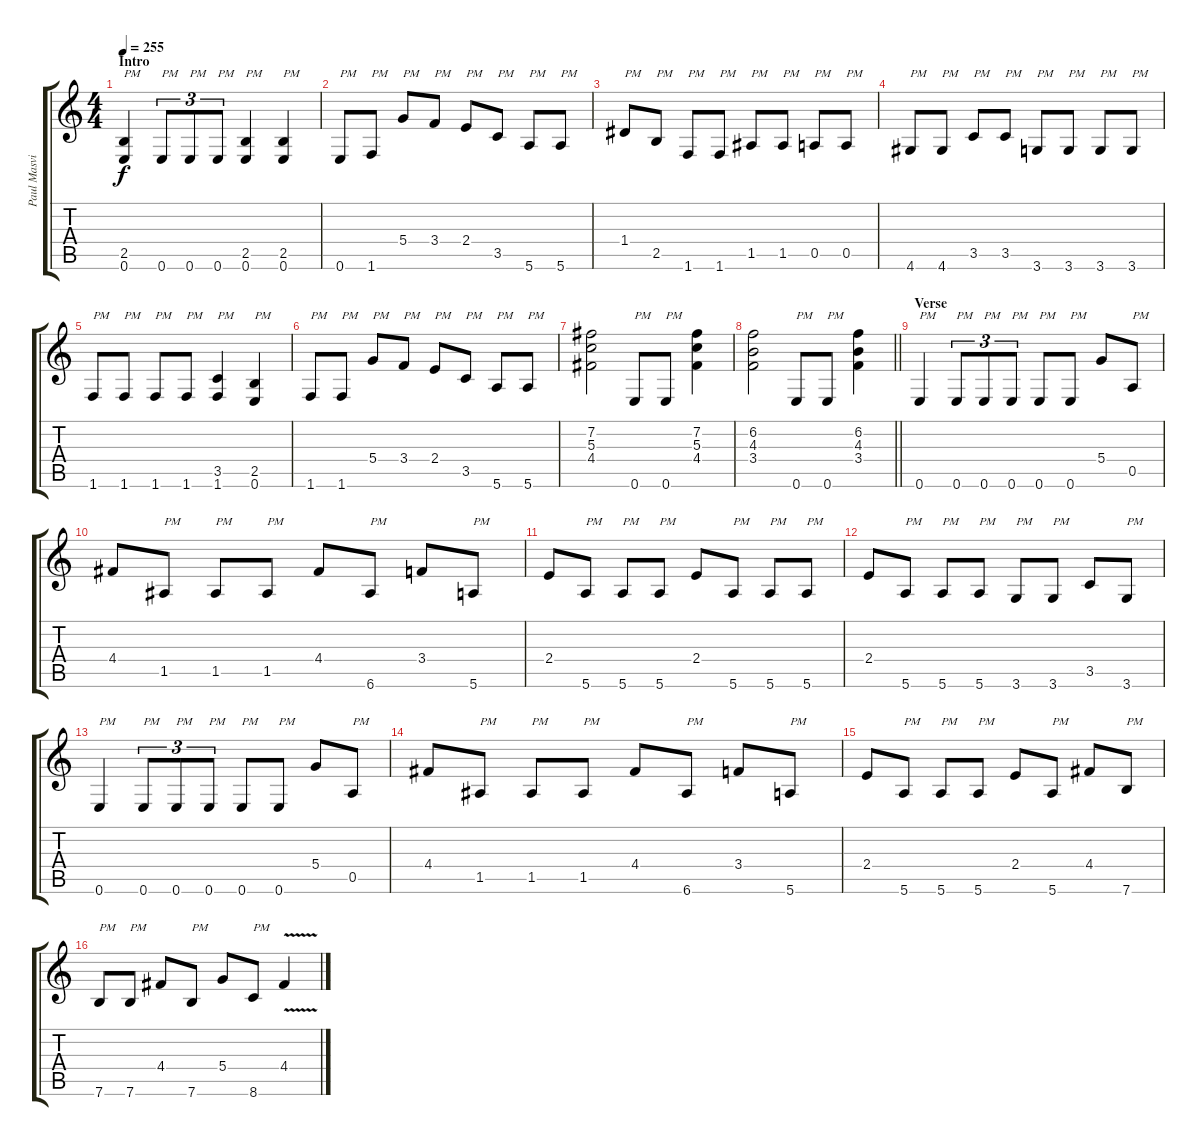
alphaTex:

\track ("Paul Masvidal - Guitar" "Paul Masvi") {instrument distortionguitar}
\staff {score tabs}
\tuning (E4 B3 G3 D3 A2 E2) {hide}
\ts (4 4)
\section ("" "Intro")
\tempo 255
\clef g2
\ks c
(2.5 0.6).4{txt "PM" dy f instrument distortionguitar} 0.6.8{tu (3 2) txt "PM"} 0.6.8{tu (3 2) txt "PM"} 0.6.8{tu (3 2) txt "PM"} (2.5 0.6).4{txt "PM"} (2.5 0.6).4{txt "PM"} |
0.6.8{txt "PM"} 1.6.8{txt "PM"} 5.4.8{txt "PM"} 3.4.8{txt "PM"} 2.4.8{txt "PM"} 3.5.8{txt "PM"} 5.6.8{txt "PM"} 5.6.8{txt "PM"} |
1.4.8{txt "PM"} 2.5.8{txt "PM"} 1.6.8{txt "PM"} 1.6.8{txt "PM"} 1.5.8{txt "PM"} 1.5.8{txt "PM"} 0.5.8{txt "PM"} 0.5.8{txt "PM"} |
4.6.8{txt "PM"} 4.6.8{txt "PM"} 3.5.8{txt "PM"} 3.5.8{txt "PM"} 3.6.8{txt "PM"} 3.6.8{txt "PM"} 3.6.8{txt "PM"} 3.6.8{txt "PM"} |
1.6.8{txt "PM"} 1.6.8{txt "PM"} 1.6.8{txt "PM"} 1.6.8{txt "PM"} (3.5 1.6).4{txt "PM"} (2.5 0.6).4{txt "PM"} |
1.6.8{txt "PM"} 1.6.8{txt "PM"} 5.4.8{txt "PM"} 3.4.8{txt "PM"} 2.4.8{txt "PM"} 3.5.8{txt "PM"} 5.6.8{txt "PM"} 5.6.8{txt "PM"} |
(7.2 5.3 4.4).2 0.6.8{txt "PM"} 0.6.8{txt "PM"} (7.2 5.3 4.4).4 |
\barLineRight lightlight
(6.2 4.3 3.4).2 0.6.8{txt "PM"} 0.6.8{txt "PM"} (6.2 4.3 3.4).4 |
\section ("" "Verse")
0.6.4{txt "PM"} 0.6.8{tu (3 2) txt "PM"} 0.6.8{tu (3 2) txt "PM"} 0.6.8{tu (3 2) txt "PM"} 0.6.8{txt "PM"} 0.6.8{txt "PM"} 5.4.8 0.5.8{txt "PM"} |
4.4.8 1.5.8{txt "PM"} 1.5.8{txt "PM"} 1.5.8{txt "PM"} 4.4.8 6.6.8{txt "PM"} 3.4.8 5.6.8{txt "PM"} |
2.4.8 5.6.8{txt "PM"} 5.6.8{txt "PM"} 5.6.8{txt "PM"} 2.4.8 5.6.8{txt "PM"} 5.6.8{txt "PM"} 5.6.8{txt "PM"} |
2.4.8 5.6.8{txt "PM"} 5.6.8{txt "PM"} 5.6.8{txt "PM"} 3.6.8{txt "PM"} 3.6.8{txt "PM"} 3.5.8 3.6.8{txt "PM"} |
0.6.4{txt "PM"} 0.6.8{tu (3 2) txt "PM"} 0.6.8{tu (3 2) txt "PM"} 0.6.8{tu (3 2) txt "PM"} 0.6.8{txt "PM"} 0.6.8{txt "PM"} 5.4.8 0.5.8{txt "PM"} |
4.4.8 1.5.8{txt "PM"} 1.5.8{txt "PM"} 1.5.8{txt "PM"} 4.4.8 6.6.8{txt "PM"} 3.4.8 5.6.8{txt "PM"} |
2.4.8 5.6.8{txt "PM"} 5.6.8{txt "PM"} 5.6.8{txt "PM"} 2.4.8 5.6.8{txt "PM"} 4.4.8 7.6.8{txt "PM"} |
7.6.8{txt "PM"} 7.6.8{txt "PM"} 4.4.8 7.6.8{txt "PM"} 5.4.8 8.6.8{txt "PM"} 4.4{v}.4
